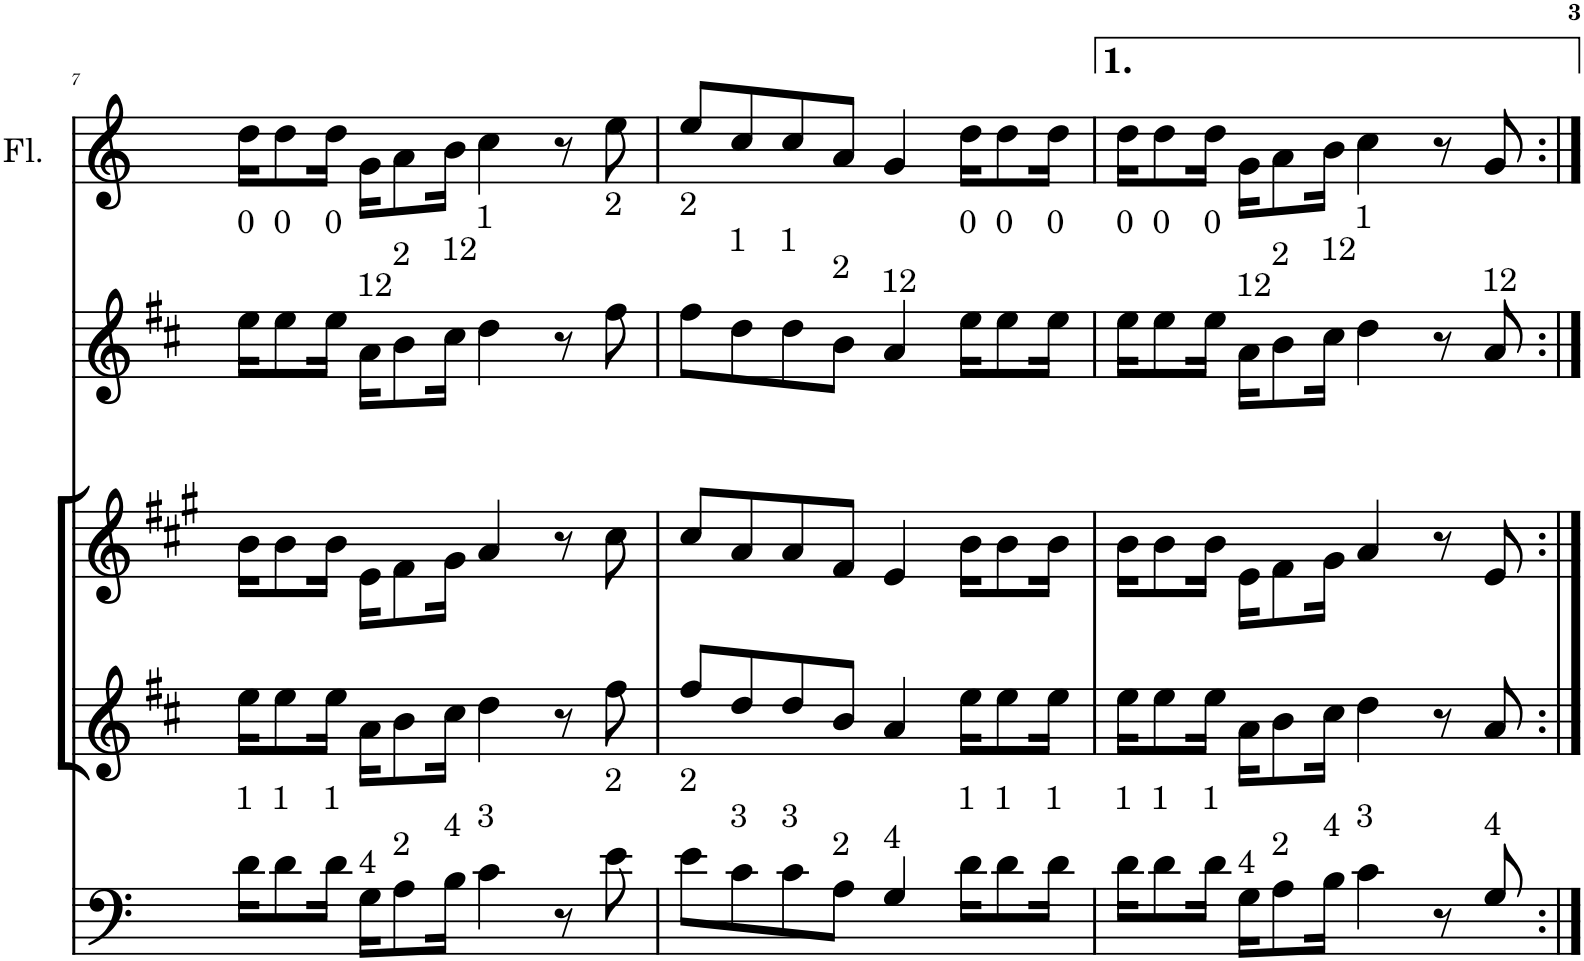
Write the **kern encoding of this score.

**kern	**kern	**kern	**kern	**kern	**kern	**kern	**kern
*part8	*part7	*part6	*part5	*part4	*part3	*part2	*part1
*staff8	*staff7	*staff6	*staff5	*staff4	*staff3	*staff2	*staff1
*I"Tuba	*I"Euphonium	*I"Trombone	*I"Tenor Saxophone	*I"Alto Saxophone	*I"Soprano Saxophone	*I"Bb Trumpet	*I"Flute
*I'Tba	*	*I'Trb	*I'T Sax	*I'A Sax	*I'S Sax	*I'Tpt	*I'Fl.
!!LO:PB:g=z
*clefF4	*clefF4	*clefF4	*clefG2	*clefG2	*clefG2	*clefG2	*clefG2
*	*	*	*Trd8c14	*Trd5c9	*Trd1c2	*Trd1c2	*
*k[]	*k[]	*k[]	*k[f#c#]	*k[f#c#g#]	*k[f#c#]	*k[f#c#]	*k[]
*M4/4	*M4/4	*M4/4	*M4/4	*M4/4	*M4/4	*M4/4	*M4/4
=7	=7	=7	=7	=7	=7	=7	=7
!	!	!	!	!	!	!LO:TX:a:t=0	!
!	!	!LO:TX:a:t=1	!	!	!	!	!
4D	16d\KL	16d\KL	16ee\KL	16b\KL	16ee\KL	16ee\KL	16dd\KL
!	!	!	!	!	!	!LO:TX:a:t=0	!
!	!	!LO:TX:a:t=1	!	!	!	!	!
.	8d\	8d\	8ee\	8b\	8ee\	8ee\	8dd\
!	!	!	!	!	!	!LO:TX:a:t=0	!
!	!	!LO:TX:a:t=1	!	!	!	!	!
.	16d\Jk	16d\Jk	16ee\Jk	16b\Jk	16ee\Jk	16ee\Jk	16dd\Jk
!	!	!	!	!	!	!LO:TX:a:t=12	!
!	!	!LO:TX:a:t=4	!	!	!	!	!
8BB	16G\KL	16G\KL	16a\KL	16e\KL	16a\KL	16a\KL	16g\KL
!	!	!	!	!	!	!LO:TX:a:t=2	!
!	!	!LO:TX:a:t=2	!	!	!	!	!
.	8A\	8A\	8b\	8f#\	8b\	8b\	8a\
16r	.	.	.	.	.	.	.
!	!	!	!	!	!	!LO:TX:a:t=12	!
!	!	!LO:TX:a:t=4	!	!	!	!	!
16GG	16B\Jk	16B\Jk	16cc#\Jk	16g#\Jk	16cc#\Jk	16cc#\Jk	16b\Jk
!	!	!	!	!	!	!LO:TX:a:t=1	!
!	!	!LO:TX:a:t=3	!	!	!	!	!
4C	4c	4c\	4dd\	4a/	4dd	4dd\	4cc\
8r	8r	8r	8r	8r	8r	8r	8r
!	!	!	!	!	!	!LO:TX:a:t=2	!
!	!	!LO:TX:a:t=2	!	!	!	!	!
8E	8e	8e\	8ff#\	8cc#\	8ff#	8ff#\	8ee\
=8	=8	=8	=8	=8	=8	=8	=8
!	!	!	!	!	!	!LO:TX:a:t=2	!
!	!	!LO:TX:a:t=2	!	!	!	!	!
8E\L	8e\L	8e\L	8ff#/L	8cc#/L	8ff#\L	8ff#\L	8ee/L
!	!	!	!	!	!	!LO:TX:a:t=1	!
!	!	!LO:TX:a:t=3	!	!	!	!	!
8C\J	8c\J	8c\	8dd/	8a/	8dd\J	8dd\	8cc/
!	!	!	!	!	!	!LO:TX:a:t=1	!
!	!	!LO:TX:a:t=3	!	!	!	!	!
8C/L	8c\L	8c\	8dd/	8a/	8dd\L	8dd\	8cc/
!	!	!	!	!	!	!LO:TX:a:t=2	!
!	!	!LO:TX:a:t=2	!	!	!	!	!
8AA/J	8A\J	8A\J	8b/J	8f#/J	8b\J	8b\J	8a/J
!	!	!	!	!	!	!LO:TX:a:t=12	!
!	!	!LO:TX:a:t=4	!	!	!	!	!
4GG	4G	4G/	4a/	4e/	4a	4a/	4g/
!	!	!	!	!	!	!LO:TX:a:t=0	!
!	!	!LO:TX:a:t=1	!	!	!	!	!
4r	16d\KL	16d\KL	16ee\KL	16b\KL	16ee\KL	16ee\KL	16dd\KL
!	!	!	!	!	!	!LO:TX:a:t=0	!
!	!	!LO:TX:a:t=1	!	!	!	!	!
.	8d\	8d\	8ee\	8b\	8ee\	8ee\	8dd\
!	!	!	!	!	!	!LO:TX:a:t=0	!
!	!	!LO:TX:a:t=1	!	!	!	!	!
.	16d\Jk	16d\Jk	16ee\Jk	16b\Jk	16ee\Jk	16ee\Jk	16dd\Jk
=9	=9	=9	=9	=9	=9	=9	=9
!	!	!	!	!	!	!LO:TX:a:t=0	!
!	!	!LO:TX:a:t=1	!	!	!	!	!
4D	16d\KL	16d\KL	16ee\KL	16b\KL	16ee\KL	16ee\KL	16dd\KL
!	!	!	!	!	!	!LO:TX:a:t=0	!
!	!	!LO:TX:a:t=1	!	!	!	!	!
.	8d\	8d\	8ee\	8b\	8ee\	8ee\	8dd\
!	!	!	!	!	!	!LO:TX:a:t=0	!
!	!	!LO:TX:a:t=1	!	!	!	!	!
.	16d\Jk	16d\Jk	16ee\Jk	16b\Jk	16ee\Jk	16ee\Jk	16dd\Jk
!	!	!	!	!	!	!LO:TX:a:t=12	!
!	!	!LO:TX:a:t=4	!	!	!	!	!
8BB	16G\KL	16G\KL	16a\KL	16e\KL	16a\KL	16a\KL	16g\KL
!	!	!	!	!	!	!LO:TX:a:t=2	!
!	!	!LO:TX:a:t=2	!	!	!	!	!
.	8A\	8A\	8b\	8f#\	8b\	8b\	8a\
16r	.	.	.	.	.	.	.
!	!	!	!	!	!	!LO:TX:a:t=12	!
!	!	!LO:TX:a:t=4	!	!	!	!	!
16GG	16B\Jk	16B\Jk	16cc#\Jk	16g#\Jk	16cc#\Jk	16cc#\Jk	16b\Jk
!	!	!	!	!	!	!LO:TX:a:t=1	!
!	!	!LO:TX:a:t=3	!	!	!	!	!
4C	4c	4c\	4dd\	4a/	4dd	4dd\	4cc\
8r	8r	8r	8r	8r	8r	8r	8r
!	!	!	!	!	!	!LO:TX:a:t=12	!
!	!	!LO:TX:a:t=4	!	!	!	!	!
8GG	8G	8G/	8a/	8e/	8a	8a/	8g/
=:|!	=:|!	=:|!	=:|!	=:|!	=:|!	=:|!	=:|!
*-	*-	*-	*-	*-	*-	*-	*-
